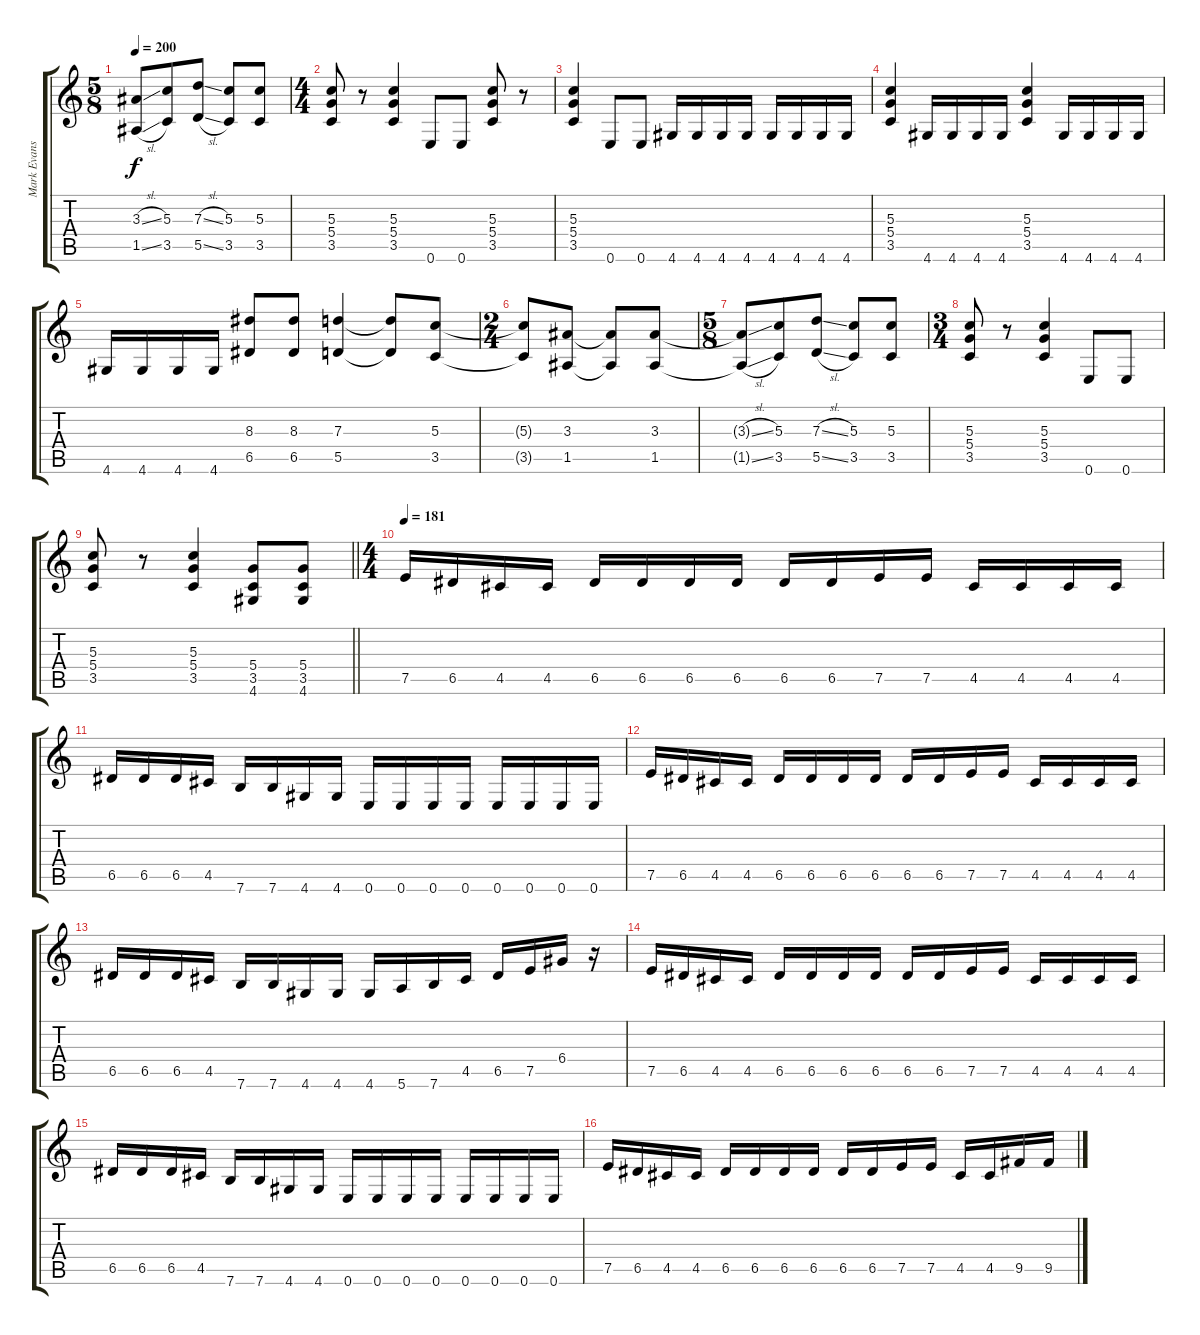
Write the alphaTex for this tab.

\track ("Mark Evans" "Mark Evans") {instrument overdrivenguitar}
\staff {score tabs}
\tuning (E4 B3 G3 D3 A2 E2) {hide}
\ts (5 8)
\tempo 200
\clef g2
\ks c
(3.3{sl t} 1.5{sl t}).8{dy f} (5.3 3.5).8 (7.3{sl} 5.5{sl}).8 (5.3 3.5).8 (5.3 3.5).8 |
\ts (4 4)
(5.3 5.4 3.5).8 r.8 (5.3 5.4 3.5).4 0.6.8 0.6.8 (5.3 5.4 3.5).8 r.8 |
(5.3 5.4 3.5).4 0.6.8 0.6.8 4.6.16 4.6.16 4.6.16 4.6.16 4.6.16 4.6.16 4.6.16 4.6.16 |
(5.3 5.4 3.5).4 4.6.16 4.6.16 4.6.16 4.6.16 (5.3 5.4 3.5).4 4.6.16 4.6.16 4.6.16 4.6.16 |
4.6.16 4.6.16 4.6.16 4.6.16 (8.3 6.5).8 (8.3 6.5).8 (7.3 5.5).4 (7.3{t} 5.5{t}).8 (5.3 3.5).8 |
\ts (2 4)
(5.3{t} 3.5{t}).8 (3.3 1.5).8 (3.3{t} 1.5{t}).8 (3.3 1.5).8 |
\ts (5 8)
(3.3{sl t} 1.5{sl t}).8 (5.3 3.5).8 (7.3{sl} 5.5{sl}).8 (5.3 3.5).8 (5.3 3.5).8 |
\ts (3 4)
(5.3 5.4 3.5).8 r.8 (5.3 5.4 3.5).4 0.6.8 0.6.8 |
\barLineRight lightlight
(5.3 5.4 3.5).8 r.8 (5.3 5.4 3.5).4 (5.4 3.5 4.6).8 (5.4 3.5 4.6).8 |
\ts (4 4)
\tempo 181
7.5.16 6.5.16 4.5.16 4.5.16 6.5.16 6.5.16 6.5.16 6.5.16 6.5.16 6.5.16 7.5.16 7.5.16 4.5.16 4.5.16 4.5.16 4.5.16 |
6.5.16 6.5.16 6.5.16 4.5.16 7.6.16 7.6.16 4.6.16 4.6.16 0.6.16 0.6.16 0.6.16 0.6.16 0.6.16 0.6.16 0.6.16 0.6.16 |
7.5.16 6.5.16 4.5.16 4.5.16 6.5.16 6.5.16 6.5.16 6.5.16 6.5.16 6.5.16 7.5.16 7.5.16 4.5.16 4.5.16 4.5.16 4.5.16 |
6.5.16 6.5.16 6.5.16 4.5.16 7.6.16 7.6.16 4.6.16 4.6.16 4.6.16 5.6.16 7.6.16 4.5.16 6.5.16 7.5.16 6.4.16 r.16 |
7.5.16 6.5.16 4.5.16 4.5.16 6.5.16 6.5.16 6.5.16 6.5.16 6.5.16 6.5.16 7.5.16 7.5.16 4.5.16 4.5.16 4.5.16 4.5.16 |
6.5.16 6.5.16 6.5.16 4.5.16 7.6.16 7.6.16 4.6.16 4.6.16 0.6.16 0.6.16 0.6.16 0.6.16 0.6.16 0.6.16 0.6.16 0.6.16 |
7.5.16 6.5.16 4.5.16 4.5.16 6.5.16 6.5.16 6.5.16 6.5.16 6.5.16 6.5.16 7.5.16 7.5.16 4.5.16 4.5.16 9.5.16 9.5.16
